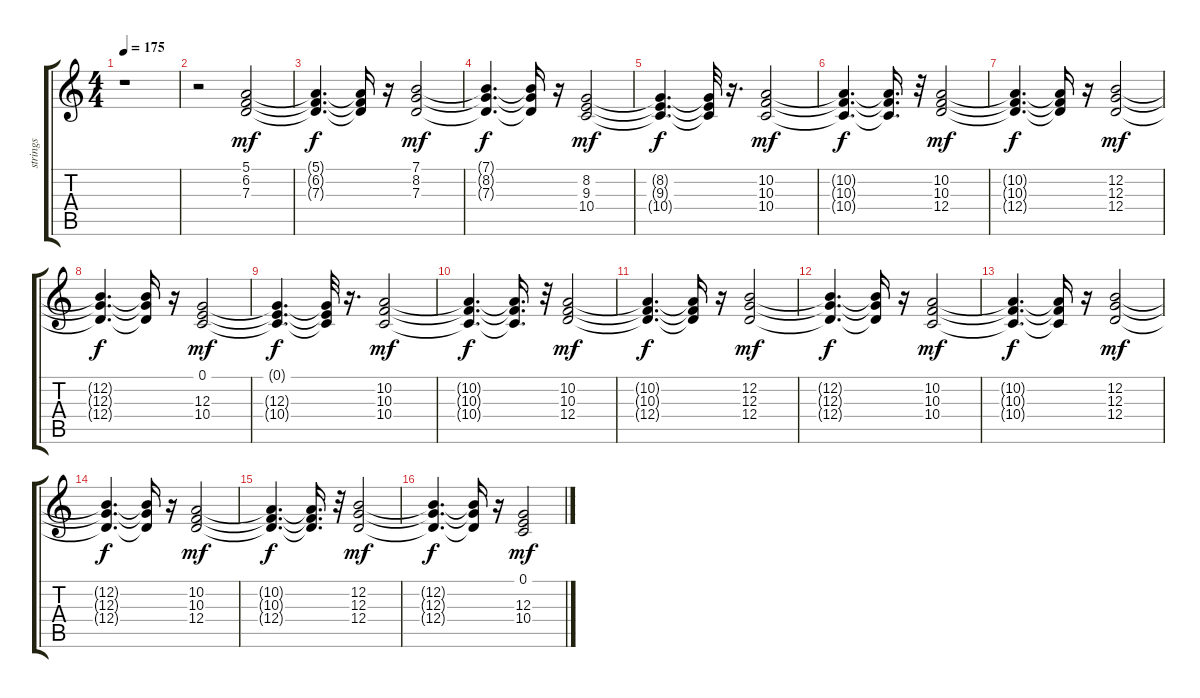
\track ("strings" "strings") {instrument synthstrings1}
\staff {score tabs}
\tuning (E4 B3 G3 D3 A2 E2) {hide}
\ts (4 4)
\tempo 175
\clef g2
\ks c
r.1{dy f} |
r.2 (5.1 6.2 7.3).2{dy mf} |
(5.1{t} 6.2{t} 7.3{t}).4{d dy f} (5.1{t} 6.2{t} 7.3{t}).16 r.16 (7.1 8.2 7.3).2{dy mf} |
(7.1{t} 8.2{t} 7.3{t}).4{d dy f} (7.1{t} 8.2{t} 7.3{t}).16 r.16 (8.2 9.3 10.4).2{dy mf} |
(8.2{t} 9.3{t} 10.4{t}).4{d dy f} (8.2{t} 9.3{t} 10.4{t}).32 r.16{d} (10.2 10.3 10.4).2{dy mf} |
(10.2{t} 10.3{t} 10.4{t}).4{d dy f} (10.2{t} 10.3{t} 10.4{t}).16{d} r.32 (10.2 10.3 12.4).2{dy mf} |
(10.2{t} 10.3{t} 12.4{t}).4{d dy f} (10.2{t} 10.3{t} 12.4{t}).16 r.16 (12.2 12.3 12.4).2{dy mf} |
(12.2{t} 12.3{t} 12.4{t}).4{d dy f} (12.2{t} 12.3{t} 12.4{t}).16 r.16 (0.1 12.3 10.4).2{dy mf} |
(0.1{t} 12.3{t} 10.4{t}).4{d dy f} (0.1{t} 12.3{t} 10.4{t}).32 r.16{d} (10.2 10.3 10.4).2{dy mf} |
(10.2{t} 10.3{t} 10.4{t}).4{d dy f} (10.2{t} 10.3{t} 10.4{t}).16{d} r.32 (10.2 10.3 12.4).2{dy mf} |
(10.2{t} 10.3{t} 12.4{t}).4{d dy f} (10.2{t} 10.3{t} 12.4{t}).16 r.16 (12.2 12.3 12.4).2{dy mf} |
(12.2{t} 12.3{t} 12.4{t}).4{d dy f} (12.2{t} 12.3{t} 12.4{t}).16 r.16 (10.2 10.3 10.4).2{dy mf} |
(10.2{t} 10.3{t} 10.4{t}).4{d dy f} (10.2{t} 10.3{t} 10.4{t}).16 r.16 (12.2 12.3 12.4).2{dy mf} |
(12.2{t} 12.3{t} 12.4{t}).4{d dy f} (12.2{t} 12.3{t} 12.4{t}).16 r.16 (10.2 10.3 12.4).2{dy mf} |
(10.2{t} 10.3{t} 12.4{t}).4{d dy f} (10.2{t} 10.3{t} 12.4{t}).16{d} r.32 (12.2 12.3 12.4).2{dy mf} |
(12.2{t} 12.3{t} 12.4{t}).4{d dy f} (12.2{t} 12.3{t} 12.4{t}).16 r.16 (0.1 12.3 10.4).2{dy mf}
